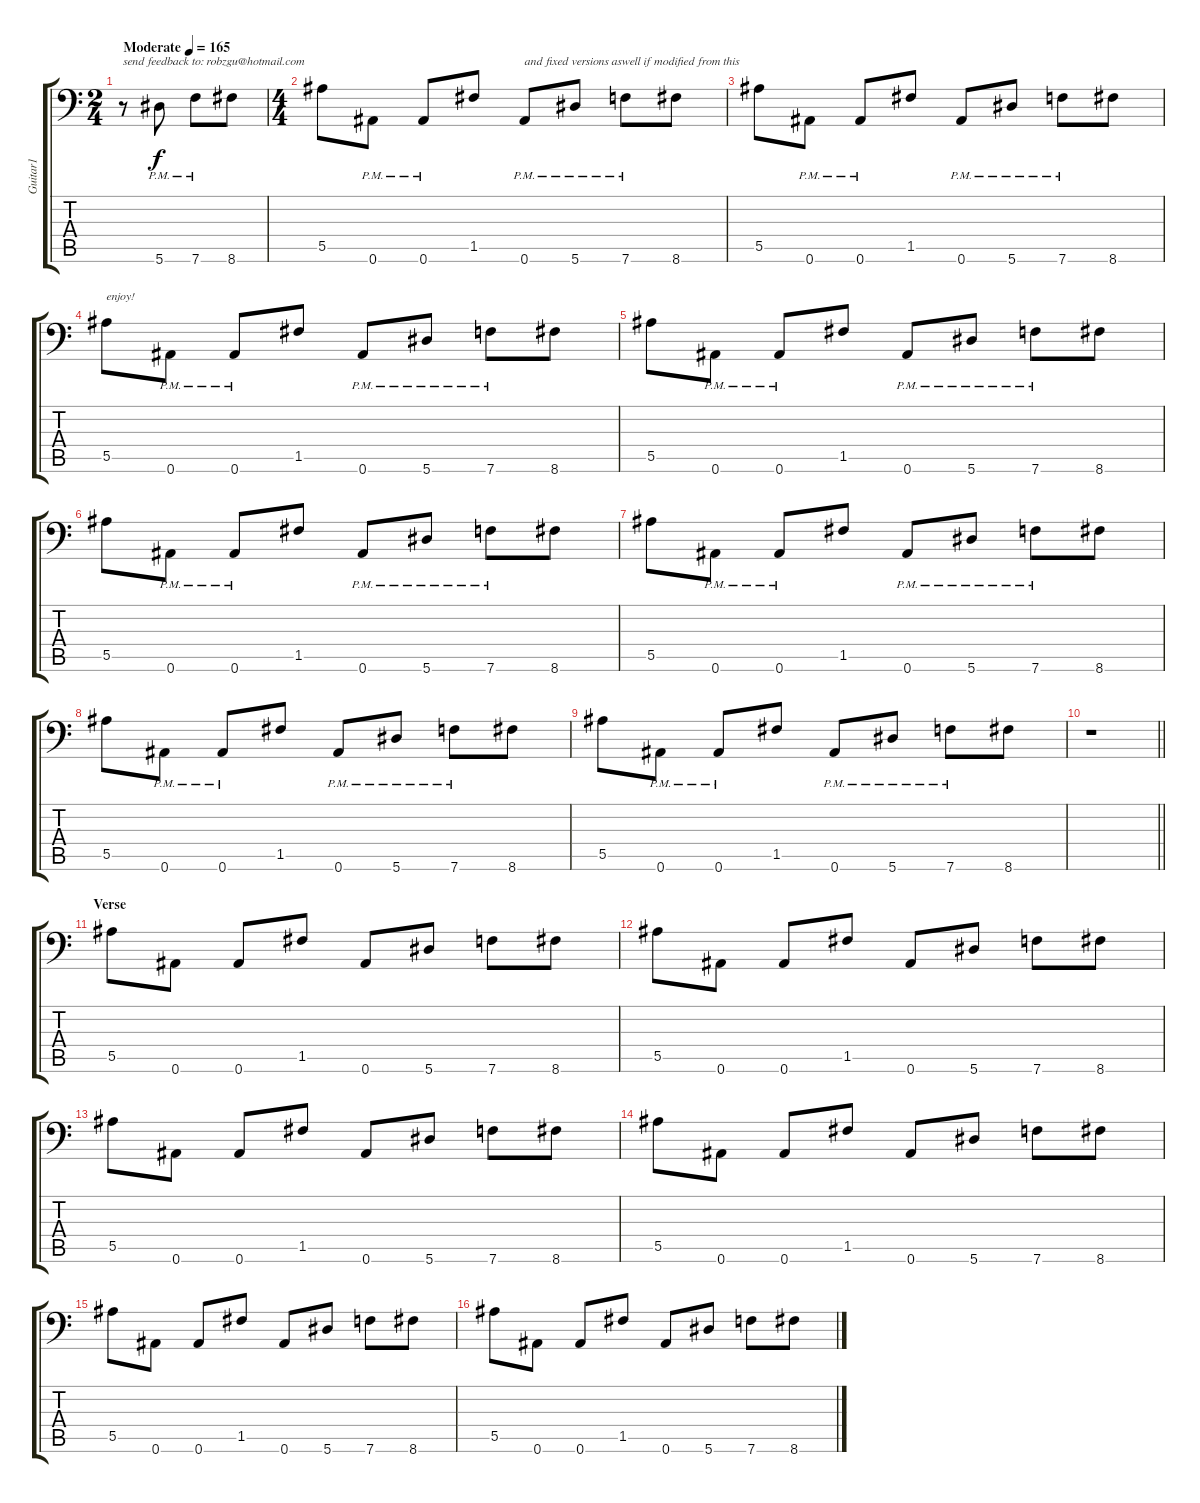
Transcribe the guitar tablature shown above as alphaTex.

\track ("Guitar1" "Guitar1") {instrument distortionguitar}
\staff {score tabs}
\tuning (C4 G3 Eb3 Bb2 F2 Bb1) {hide}
\ts (2 4)
\tempo (165 "Moderate")
\clef f4
\ks c
r.8{txt "send feedback to: robzgu@hotmail.com" dy f instrument distortionguitar} 5.6{pm}.8 7.6{pm}.8 8.6.8 |
\ts (4 4)
5.5.8 0.6{pm}.8 0.6{pm}.8 1.5.8 0.6{pm}.8{txt "and fixed versions aswell if modified from this"} 5.6{pm}.8 7.6{pm}.8 8.6.8 |
5.5.8 0.6{pm}.8 0.6{pm}.8 1.5.8 0.6{pm}.8 5.6{pm}.8 7.6{pm}.8 8.6.8 |
5.5.8{txt "enjoy!"} 0.6{pm}.8 0.6{pm}.8 1.5.8 0.6{pm}.8 5.6{pm}.8 7.6{pm}.8 8.6.8 |
5.5.8 0.6{pm}.8 0.6{pm}.8 1.5.8 0.6{pm}.8 5.6{pm}.8 7.6{pm}.8 8.6.8 |
5.5.8 0.6{pm}.8 0.6{pm}.8 1.5.8 0.6{pm}.8 5.6{pm}.8 7.6{pm}.8 8.6.8 |
5.5.8 0.6{pm}.8 0.6{pm}.8 1.5.8 0.6{pm}.8 5.6{pm}.8 7.6{pm}.8 8.6.8 |
5.5.8 0.6{pm}.8 0.6{pm}.8 1.5.8 0.6{pm}.8 5.6{pm}.8 7.6{pm}.8 8.6.8 |
5.5.8 0.6{pm}.8 0.6{pm}.8 1.5.8 0.6{pm}.8 5.6{pm}.8 7.6{pm}.8 8.6.8 |
\barLineRight lightlight
r.1 |
\section ("" "Verse")
5.5.8 0.6.8 0.6.8 1.5.8 0.6.8 5.6.8 7.6.8 8.6.8 |
5.5.8 0.6.8 0.6.8 1.5.8 0.6.8 5.6.8 7.6.8 8.6.8 |
5.5.8 0.6.8 0.6.8 1.5.8 0.6.8 5.6.8 7.6.8 8.6.8 |
5.5.8 0.6.8 0.6.8 1.5.8 0.6.8 5.6.8 7.6.8 8.6.8 |
5.5.8 0.6.8 0.6.8 1.5.8 0.6.8 5.6.8 7.6.8 8.6.8 |
5.5.8 0.6.8 0.6.8 1.5.8 0.6.8 5.6.8 7.6.8 8.6.8
